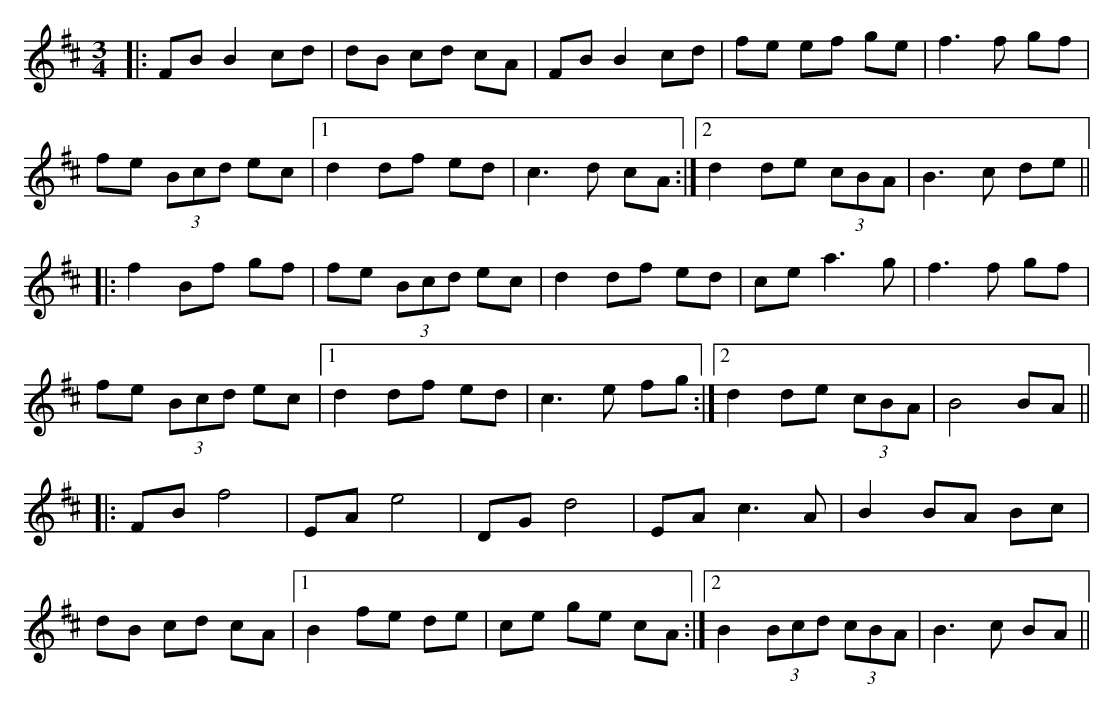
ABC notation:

X:1
M:3/4
K:Bmin
|:FB B2cd|dB cd cA|FB B2 cd|fe ef ge|f3 f gf|
fe (3Bcd ec|1 d2 df ed|c3 d cA:|2 d2 de (3cBA|B3c de||
|:f2Bf gf|fe (3Bcd ec|d2 df ed|ce a3g|f3 f gf|
fe (3Bcd ec|1 d2 df ed|c3 e fg:|2 d2 de (3cBA|B4 BA||
|:FB f4|EA e4|DG d4|EA c3 A|B2 BA Bc|
dB cd cA|1 B2 fe de|ce ge cA:|2 B2 (3Bcd (3cBA|B3 c BA||
